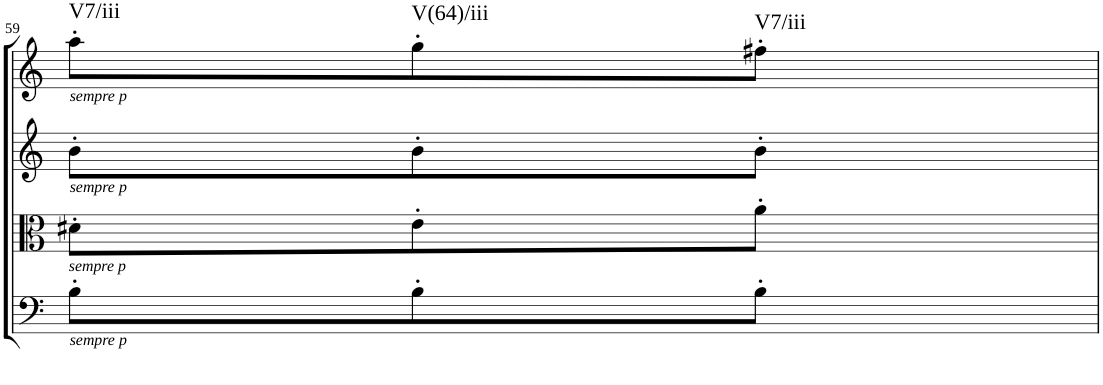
**kern	**kern	**kern	**kern	**harte
*part4	*part3	*part2	*part1	*part1
*staff4	*staff3	*staff2	*staff1	*
*I"Cello	*I"Viola	*I"2nd Violin	*I"1st Violin	*
*	*I'Vla	*I'Vln	*I'Vln	*
!!LO:PB:g=z
*clefF4	*clefC3	*clefG2	*clefG2	*
*k[]	*k[]	*k[]	*k[]	*
*C:	*C:	*C:	*C:	*
*M3/8	*M3/8	*M3/8	*M3/8	*
=59	=59	=59	=59	=59
!	!	!	!LO:TX:b:i:t=sempre p	!
!	!	!LO:TX:b:i:t=sempre p	!	!
!	!LO:TX:b:i:t=sempre p	!	!	!
!LO:TX:b:i:t=sempre p	!	!	!	!LO:H:kt=V7/iii
8B'\L	8d#X'\L	8b'\L	8aa'\L	N
!	!	!	!	!LO:H:kt=V(64)/iii
8B'\	8e'\	8b'\	8gg'\	N
!	!	!	!	!LO:H:kt=V7/iii
8B'\J	8a'\J	8b'\J	8ff#X'\J	N
=	=	=	=	=
*-	*-	*-	*-	*-
